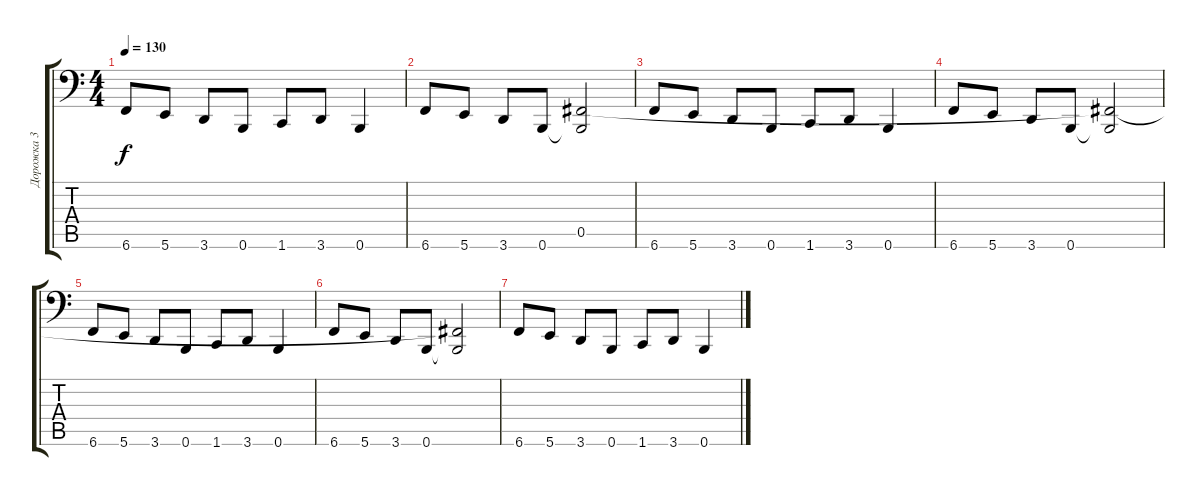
\track ("Дорожка 3" "Дорожка 3") {instrument electricbassfinger}
\staff {score tabs}
\tuning (Db3 Ab2 E2 B1 Gb1 B0) {hide}
\ts (4 4)
\tempo 130
\clef f4
\ks c
6.6.8{dy f} 5.6.8 3.6.8 0.6.8 1.6.8 3.6.8 0.6.4 |
6.6.8 5.6.8 3.6.8 0.6.8 (0.5{t} 0.6{t}).2 |
6.6.8 5.6.8 3.6.8 0.6.8 1.6.8 3.6.8 0.6.4 |
6.6.8 5.6.8 3.6.8 0.6.8 (0.5{t} 0.6{t}).2 |
6.6.8 5.6.8 3.6.8 0.6.8 1.6.8 3.6.8 0.6.4 |
6.6.8 5.6.8 3.6.8 0.6.8 (0.5{t} 0.6{t}).2 |
6.6.8 5.6.8 3.6.8 0.6.8 1.6.8 3.6.8 0.6.4
